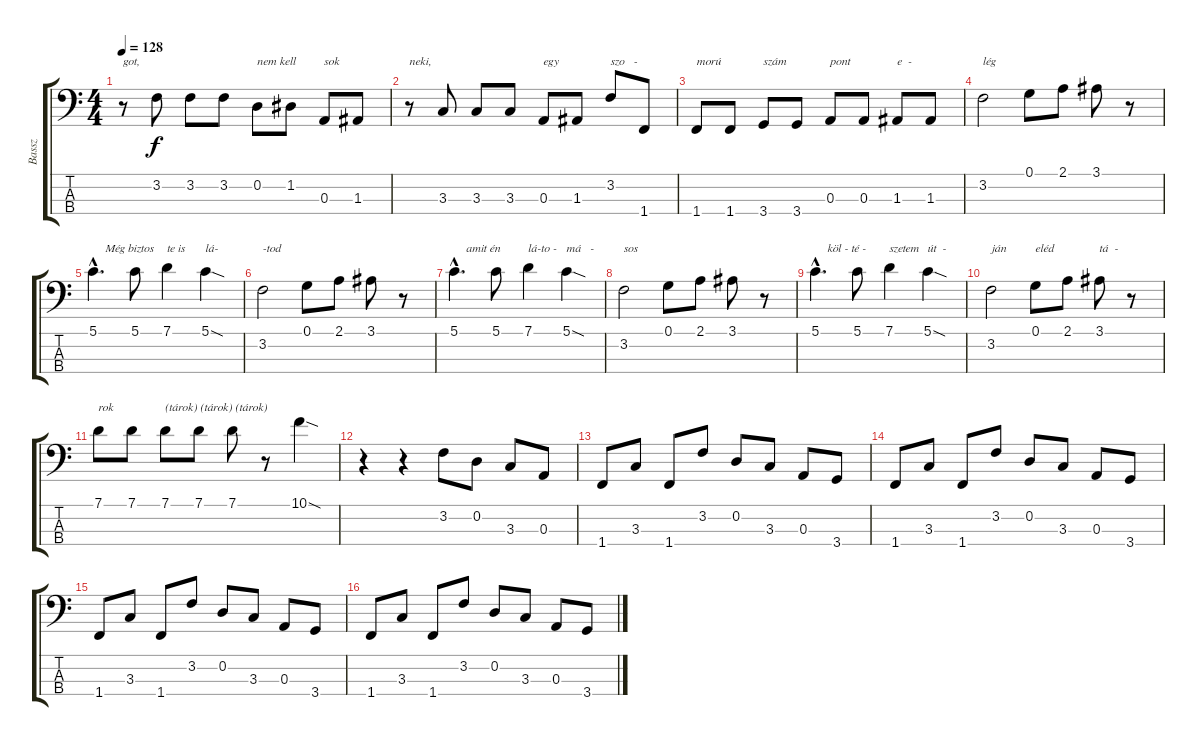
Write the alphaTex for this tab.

\track ("Bassz" "Bassz") {instrument electricbassfinger}
\staff {score tabs}
\tuning (G2 D2 A1 E1) {hide}
\ts (4 4)
\tempo 128
\clef f4
\ks c
r.8{txt "got," dy f} 3.2.8 3.2.8 3.2.8 0.2.8{txt "nem kell"} 1.2.8 0.3.8{txt "sok"} 1.3.8 |
r.8{txt "neki,"} 3.3.8 3.3.8 3.3.8 0.3.8{txt "egy"} 1.3.8 3.2.8{txt "szo   -"} 1.4.8 |
1.4.8{txt "morú"} 1.4.8 3.4.8{txt "szám"} 3.4.8 0.3.8{txt "pont"} 0.3.8 1.3.8{txt "e  -"} 1.3.8 |
3.2.2{txt "lég"} 0.1.8 2.1.8 3.1.8 r.8 |
5.1{hac}.4{d txt "    Még biztos"} 5.1.8 7.1.4{txt "te is"} 5.1{sod}.4{txt "lá-"} |
3.2.2{txt "-tod"} 0.1.8 2.1.8 3.1.8 r.8 |
5.1{hac}.4{d txt "    amit én"} 5.1.8 7.1.4{txt "lá-to -"} 5.1{sod}.4{txt "má   -"} |
3.2.2{txt "sos"} 0.1.8 2.1.8 3.1.8 r.8 |
5.1{hac}.4{d txt "    köl - té -"} 5.1.8 7.1.4{txt "szetem"} 5.1{sod}.4{txt "út  -"} |
3.2.2{txt "ján"} 0.1.8{txt "eléd"} 2.1.8 3.1.8{txt "tá  -"} r.8 |
7.1.8{txt "rok"} 7.1.8 7.1.8{txt "(tárok) (tárok) (tárok)"} 7.1.8 7.1.8 r.8 10.1{sod}.4 |
r.4 r.4 3.2.8 0.2.8 3.3.8 0.3.8 |
1.4.8 3.3.8 1.4.8 3.2.8 0.2.8 3.3.8 0.3.8 3.4.8 |
1.4.8 3.3.8 1.4.8 3.2.8 0.2.8 3.3.8 0.3.8 3.4.8 |
1.4.8 3.3.8 1.4.8 3.2.8 0.2.8 3.3.8 0.3.8 3.4.8 |
1.4.8 3.3.8 1.4.8 3.2.8 0.2.8 3.3.8 0.3.8 3.4.8
